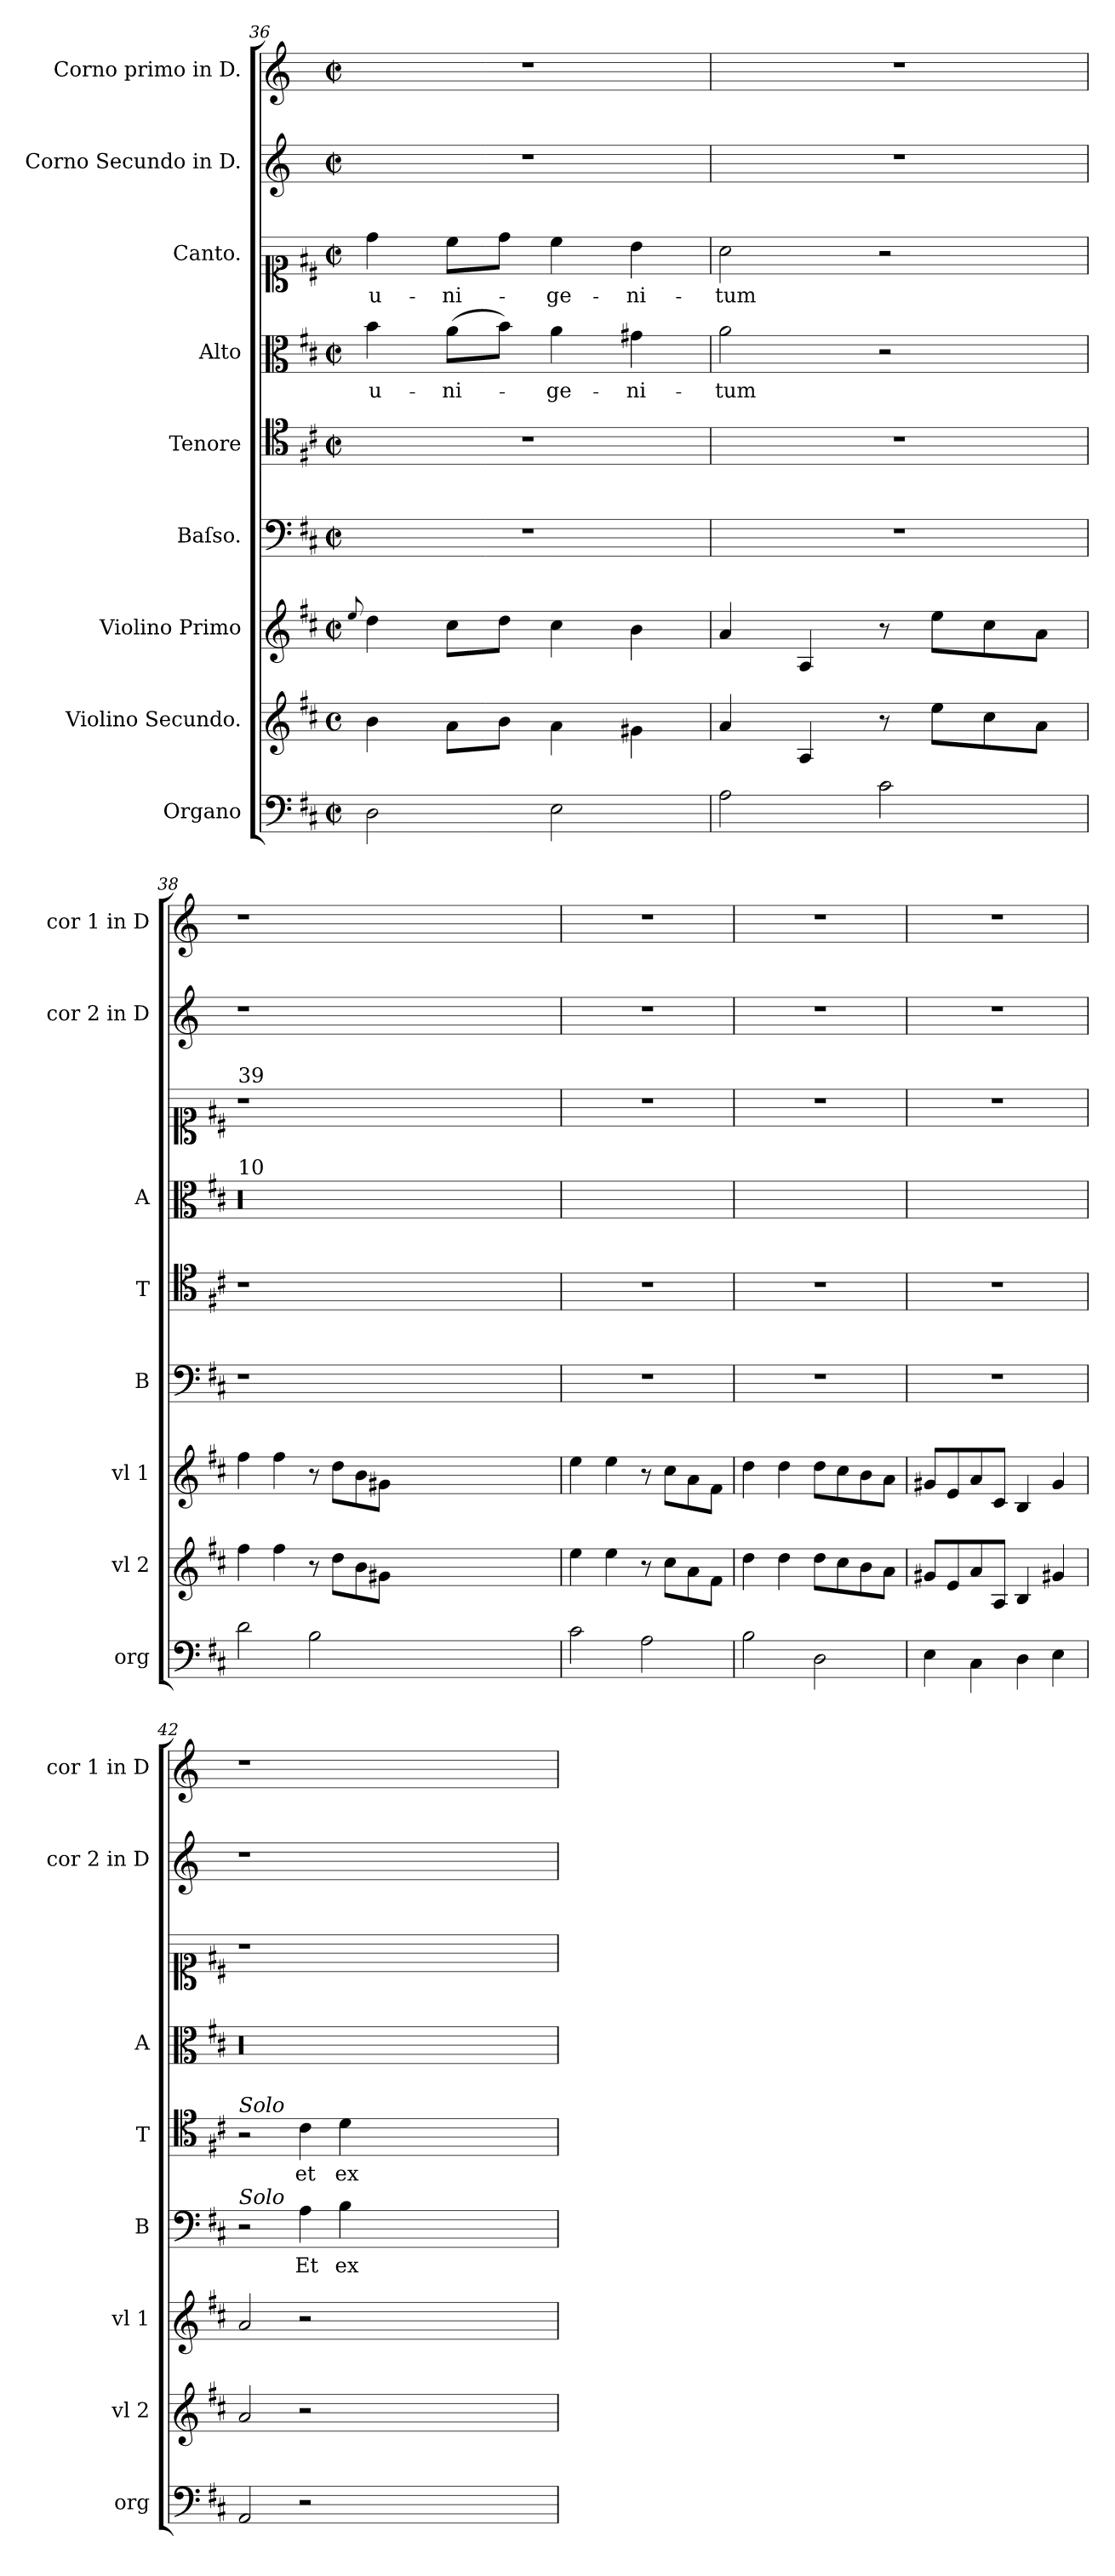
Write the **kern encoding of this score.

**kern	**kern	**dynam	**kern	**dynam	**kern	**text	**kern	**text	**kern	**text	**kern	**text	**kern	**kern
*part9	*part8	*part8	*part7	*part7	*part6	*part6	*part5	*part5	*part4	*part4	*part3	*part3	*part2	*part1
*staff9	*staff8	*staff8	*staff7	*staff7	*staff6	*staff6	*staff5	*staff5	*staff4	*staff4	*staff3	*staff3	*staff2	*staff1
*I"Organo	*I"Violino Secundo.	*	*I"Violino Primo	*	*I"Baſso.	*	*I"Tenore	*	*I"Alto	*	*I"Canto.	*	*I"Corno Secundo in D.	*I"Corno primo in D.
*I'org	*I'vl 2	*	*I'vl 1	*	*I'B	*	*I'T	*	*I'A	*	*	*	*I'cor 2 in D	*I'cor 1 in D
*clefF4	*clefG2	*	*clefG2	*	*clefF4	*	*clefC4	*	*clefC3	*	*clefC1	*	*clefG2	*clefG2
*	*	*	*	*	*	*	*	*	*	*	*	*	*ITrd6c10	*ITrd6c10
*k[f#c#]	*k[f#c#]	*	*k[f#c#]	*	*k[f#c#]	*	*k[f#c#]	*	*k[f#c#]	*	*k[f#c#]	*	*k[f#c#]	*k[f#c#]
*D:	*D:	*	*D:	*	*D:	*	*D:	*	*D:	*	*D:	*	*D:	*D:
*M2/2	*M2/2	*	*M2/2	*	*M2/2	*	*M2/2	*	*M2/2	*	*M2/2	*	*M2/2	*M2/2
*met(c|)	*met(c)	*	*met(c|)	*	*met(c|)	*	*met(c|)	*	*met(c|)	*	*met(c|)	*	*met(c|)	*met(c|)
=36	=36	=36	=36	=36	=36	=36	=36	=36	=36	=36	=36	=36	=36	=36
.	.	.	8qqee/	.	.	.	.	.	.	.	.	.	.	.
2D\	4b\	.	4dd\	.	1r	.	1r	.	4b\	u-	4dd\	u-	1r	1r
.	8a\L	.	8cc#\L	.	.	.	.	.	(8a\L	-ni-	8cc#\L	-ni-	.	.
.	8b\J	.	8dd\J	.	.	.	.	.	8b\J)	.	8dd\J	.	.	.
2E\	4a\	.	4cc#\	.	.	.	.	.	4a\	-ge-	4cc#\	-ge-	.	.
.	4g#X\	.	4b\	.	.	.	.	.	4g#X\	-ni-	4b\	-ni-	.	.
=37	=37	=37	=37	=37	=37	=37	=37	=37	=37	=37	=37	=37	=37	=37
!	!	!LO:DY:b	!	!LO:DY:b	!	!	!	!	!	!	!	!	!	!
2A\	4a/	for	4a/	for&colon;	1r	.	1r	.	2a\	-tum	2a\	-tum	1r	1r
.	4A/	.	4A/	.	.	.	.	.	.	.	.	.	.	.
2c#\	8r	.	8r	.	.	.	.	.	2r	.	2r	.	.	.
.	8ee\L	.	8ee\L	.	.	.	.	.	.	.	.	.	.	.
.	8cc#\	.	8cc#\	.	.	.	.	.	.	.	.	.	.	.
.	8a\J	.	8a\J	.	.	.	.	.	.	.	.	.	.	.
=38	=38	=38	=38	=38	=38	=38	=38	=38	=38	=38	=38	=38	=38	=38
!	!	!	!	!	!	!	!	!	!	!	!LO:TX:a:t=39	!	!	!
!	!	!	!	!	!	!	!	!	!LO:TX:a:t=10	!	!	!	!	!
2d\	4ff#\	.	4ff#\	.	1r	.	1r	.	00r	.	1r	.	1r	1r
.	4ff#\	.	4ff#\	.	.	.	.	.	.	.	.	.	.	.
2B\	8r	.	8r	.	.	.	.	.	.	.	.	.	.	.
.	8dd\L	.	8dd\L	.	.	.	.	.	.	.	.	.	.	.
.	8b\	.	8b\	.	.	.	.	.	.	.	.	.	.	.
.	8g#X\J	.	8g#X\J	.	.	.	.	.	.	.	.	.	.	.
0.ryy	0.ryy	.	0.ryy	.	0.ryy	.	0.ryy	.	.	.	0.ryy	.	0.ryy	0.ryy
=39	=39	=39	=39	=39	=39	=39	=39	=39	=39	=39	=39	=39	=39	=39
2c#\	4ee\	.	4ee\	.	1r	.	1r	.	1ryy	.	1r	.	1r	1r
.	4ee\	.	4ee\	.	.	.	.	.	.	.	.	.	.	.
2A\	8r	.	8r	.	.	.	.	.	.	.	.	.	.	.
.	8cc#\L	.	8cc#\L	.	.	.	.	.	.	.	.	.	.	.
.	8a\	.	8a\	.	.	.	.	.	.	.	.	.	.	.
.	8f#\J	.	8f#\J	.	.	.	.	.	.	.	.	.	.	.
=40	=40	=40	=40	=40	=40	=40	=40	=40	=40	=40	=40	=40	=40	=40
2B\	4dd\	.	4dd\	.	1r	.	1r	.	1ryy	.	1r	.	1r	1r
.	4dd\	.	4dd\	.	.	.	.	.	.	.	.	.	.	.
2D\	8dd\L	.	8dd\L	.	.	.	.	.	.	.	.	.	.	.
.	8cc#\	.	8cc#\	.	.	.	.	.	.	.	.	.	.	.
.	8b\	.	8b\	.	.	.	.	.	.	.	.	.	.	.
.	8a\J	.	8a\J	.	.	.	.	.	.	.	.	.	.	.
=41	=41	=41	=41	=41	=41	=41	=41	=41	=41	=41	=41	=41	=41	=41
4E\	8g#X/L	.	8g#X/L	.	1r	.	1r	.	1ryy	.	1r	.	1r	1r
.	8e/	.	8e/	.	.	.	.	.	.	.	.	.	.	.
4C#\	8a/	.	8a/	.	.	.	.	.	.	.	.	.	.	.
.	8A/J	.	8c#/J	.	.	.	.	.	.	.	.	.	.	.
4D\	4B/	.	4B/	.	.	.	.	.	.	.	.	.	.	.
4E\	4g#X/	.	4g#/	.	.	.	.	.	.	.	.	.	.	.
=42	=42	=42	=42	=42	=42	=42	=42	=42	=42	=42	=42	=42	=42	=42
!	!	!	!	!	!	!	!LO:TX:a:i:t=Solo	!	!	!	!	!	!	!
!	!	!	!	!	!LO:TX:a:i:t=Solo	!	!	!	!	!	!	!	!	!
2AA/	2a/	.	2a/	.	2r	.	2r	.	00r	.	1r	.	1r	1r
2r	2r	.	2r	.	4A\	Et	4c#\	et	.	.	.	.	.	.
.	.	.	.	.	4B\	ex	4d\	ex	.	.	.	.	.	.
0.ryy	0.ryy	.	0.ryy	.	0.ryy	.	0.ryy	.	.	.	0.ryy	.	0.ryy	0.ryy
=	=	=	=	=	=	=	=	=	=	=	=	=	=	=
*-	*-	*-	*-	*-	*-	*-	*-	*-	*-	*-	*-	*-	*-	*-
